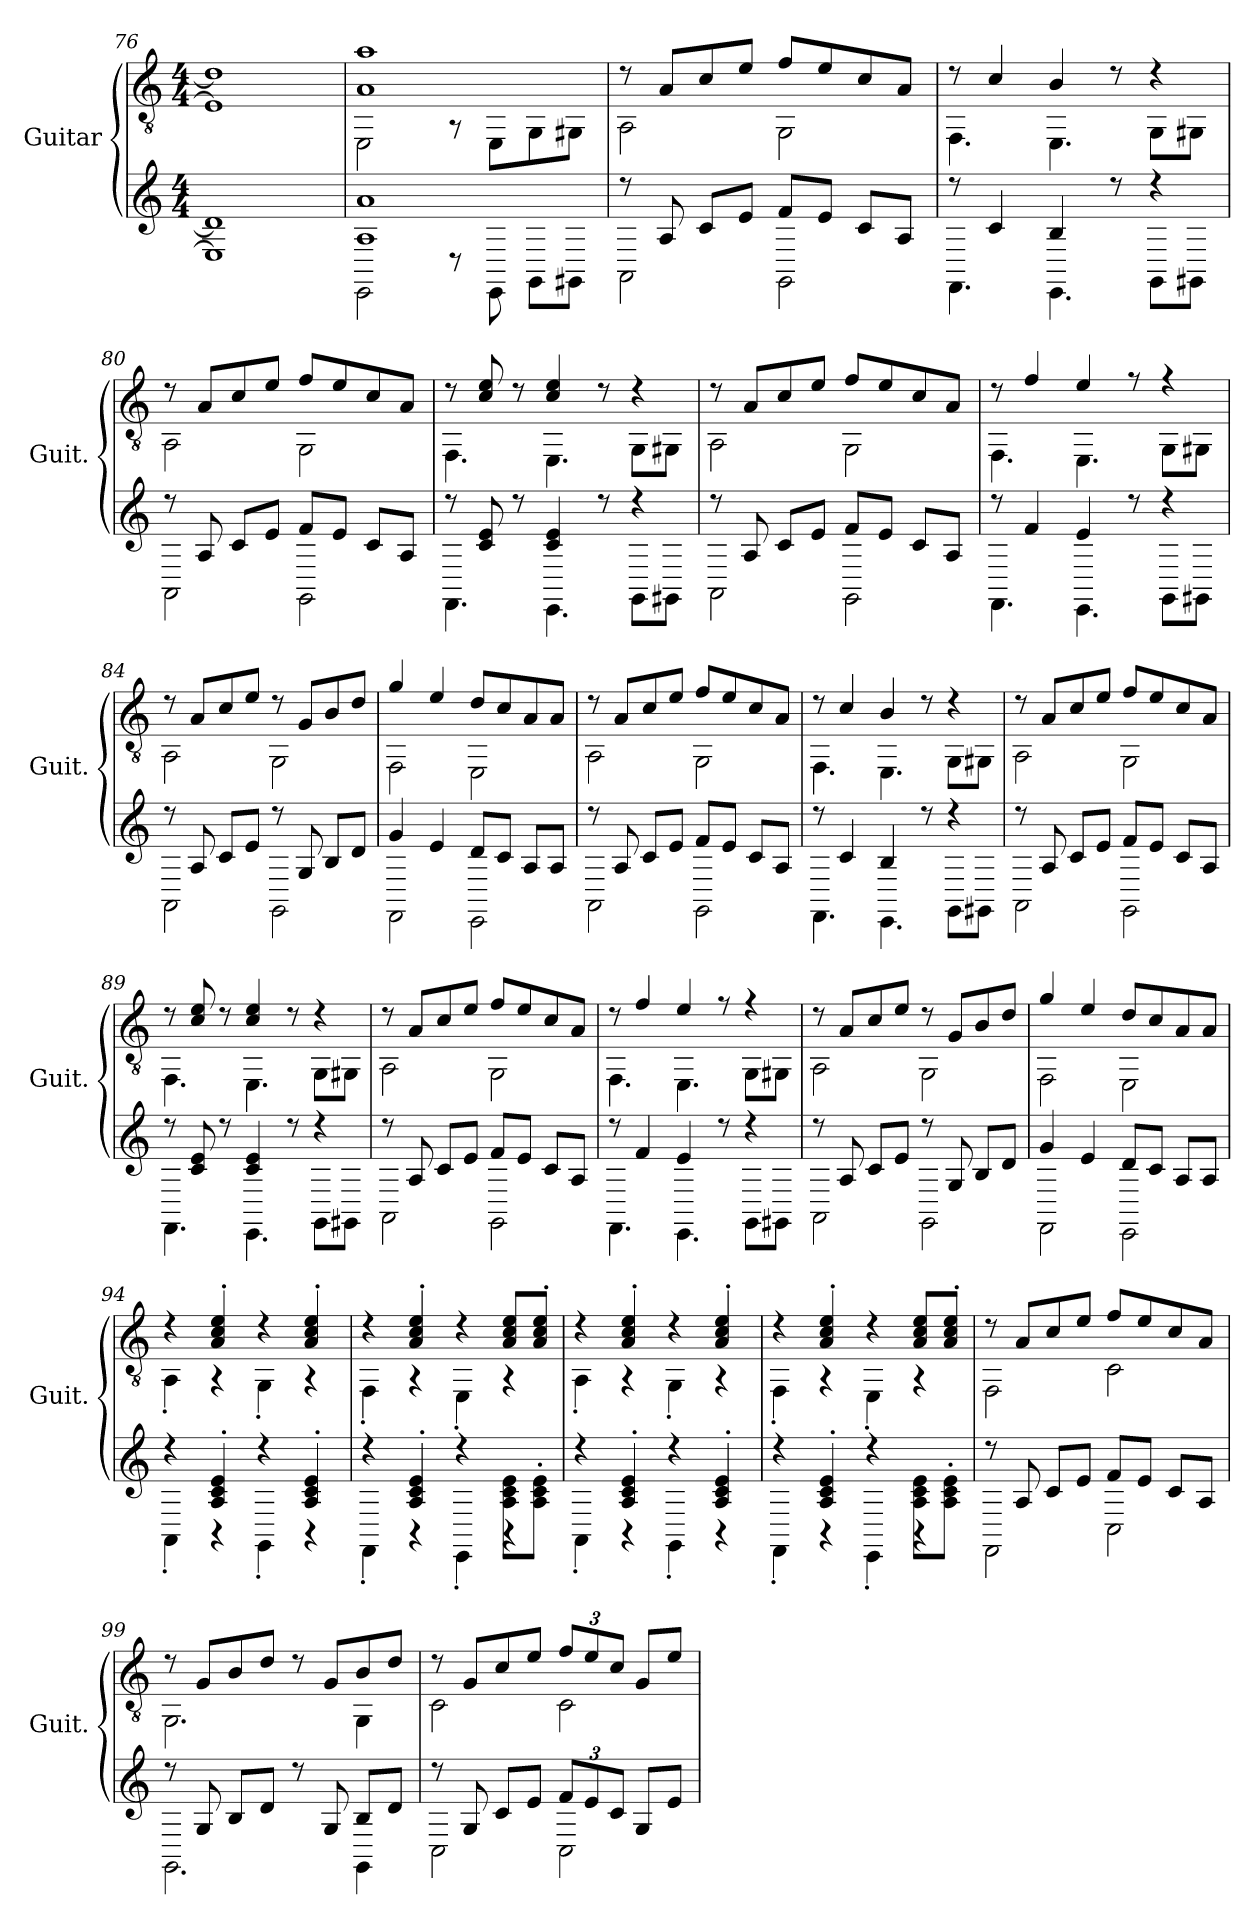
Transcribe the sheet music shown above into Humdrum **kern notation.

**kern	**kern
*part1	*part1
*staff2	*staff1
*I"Guitar	*
*I'Guit.	*
*	*clefGv2
*k[]	*k[]
*M4/4	*M4/4
=76	=76
*^	*^
1d]	1E]	1d]	1E]
=77	=77	=77	=77
1A 1a	2EE	1A 1a	2EE\
.	8r	.	8r
.	8EE	.	8EE\L
.	8GGL	.	8GG\
.	8GG#J	.	8GG#X\J
!!LO:LB:g=z	!!
=78	=78	=78	=78
8r	2AA	8r	2AA\
8A	.	8A/L	.
8cL	.	8c/	.
8eJ	.	8e/J	.
8fL	2GG	8f/L	2GG\
8eJ	.	8e/	.
8cL	.	8c/	.
8AJ	.	8A/J	.
=79	=79	=79	=79
8r	4.FF	8r	4.FF\
4c	.	4c/	.
4B	4.EE	4B/	4.EE\
8r	.	8r	.
4r	8GGL	4r	8GG\L
.	8GG#XJ	.	8GG#X\J
=80	=80	=80	=80
8r	2AA	8r	2AA\
8A	.	8A/L	.
8cL	.	8c/	.
8eJ	.	8e/J	.
8fL	2GG	8f/L	2GG\
8eJ	.	8e/	.
8cL	.	8c/	.
8AJ	.	8A/J	.
=81	=81	=81	=81
8r	4.FF	8r	4.FF\
8c 8e	.	8c/ 8e/	.
8r	.	8r	.
4c 4e	4.EE	4c/ 4e/	4.EE\
8r	.	8r	.
4r	8GGL	4r	8GG\L
.	8GG#XJ	.	8GG#X\J
!!LO:LB:g=z	!!
=82	=82	=82	=82
8r	2AA	8r	2AA\
8A	.	8A/L	.
8cL	.	8c/	.
8eJ	.	8e/J	.
8fL	2GG	8f/L	2GG\
8eJ	.	8e/	.
8cL	.	8c/	.
8AJ	.	8A/J	.
=83	=83	=83	=83
8r	4.FF	8r	4.FF\
4f	.	4f/	.
4e	4.EE	4e/	4.EE\
8r	.	8r	.
4r	8GGL	4r	8GG\L
.	8GG#XJ	.	8GG#X\J
=84	=84	=84	=84
8r	2AA	8r	2AA\
8A	.	8A/L	.
8cL	.	8c/	.
8eJ	.	8e/J	.
8r	2GG	8r	2GG\
8G	.	8G/L	.
8BL	.	8B/	.
8dJ	.	8d/J	.
=85	=85	=85	=85
4g	2FF	4g/	2FF\
4e	.	4e/	.
8dL	2EE	8d/L	2EE\
8cJ	.	8c/	.
8AL	.	8A/	.
8AJ	.	8A/J	.
!!LO:PB:g=z	!!
=86	=86	=86	=86
8r	2AA	8r	2AA\
8A	.	8A/L	.
8cL	.	8c/	.
8eJ	.	8e/J	.
8fL	2GG	8f/L	2GG\
8eJ	.	8e/	.
8cL	.	8c/	.
8AJ	.	8A/J	.
=87	=87	=87	=87
8r	4.FF	8r	4.FF\
4c	.	4c/	.
4B	4.EE	4B/	4.EE\
8r	.	8r	.
4r	8GGL	4r	8GG\L
.	8GG#XJ	.	8GG#X\J
=88	=88	=88	=88
8r	2AA	8r	2AA\
8A	.	8A/L	.
8cL	.	8c/	.
8eJ	.	8e/J	.
8fL	2GG	8f/L	2GG\
8eJ	.	8e/	.
8cL	.	8c/	.
8AJ	.	8A/J	.
=89	=89	=89	=89
8r	4.FF	8r	4.FF\
8c 8e	.	8c/ 8e/	.
8r	.	8r	.
4c 4e	4.EE	4c/ 4e/	4.EE\
8r	.	8r	.
4r	8GGL	4r	8GG\L
.	8GG#XJ	.	8GG#X\J
!!LO:LB:g=z	!!
=90	=90	=90	=90
8r	2AA	8r	2AA\
8A	.	8A/L	.
8cL	.	8c/	.
8eJ	.	8e/J	.
8fL	2GG	8f/L	2GG\
8eJ	.	8e/	.
8cL	.	8c/	.
8AJ	.	8A/J	.
=91	=91	=91	=91
8r	4.FF	8r	4.FF\
4f	.	4f/	.
4e	4.EE	4e/	4.EE\
8r	.	8r	.
4r	8GGL	4r	8GG\L
.	8GG#XJ	.	8GG#X\J
=92	=92	=92	=92
8r	2AA	8r	2AA\
8A	.	8A/L	.
8cL	.	8c/	.
8eJ	.	8e/J	.
8r	2GG	8r	2GG\
8G	.	8G/L	.
8BL	.	8B/	.
8dJ	.	8d/J	.
=93	=93	=93	=93
4g	2FF	4g/	2FF\
4e	.	4e/	.
8dL	2EE	8d/L	2EE\
8cJ	.	8c/	.
8AL	.	8A/	.
8AJ	.	8A/J	.
!!LO:LB:g=z	!!
=94	=94	=94	=94
4r	4AA'	4r	4AA'\
4A' 4c' 4e'	4r	4A/' 4c/' 4e/'	4r
4r	4GG'	4r	4GG'\
4A' 4c' 4e'	4r	4A/' 4c/' 4e/'	4r
=95	=95	=95	=95
4r	4FF'	4r	4FF'\
4A' 4c' 4e'	4r	4A/' 4c/' 4e/'	4r
4r	4EE'	4r	4EE'\
8A\ 8c\ 8e\L	4r	8A/ 8c/ 8e/L	4r
8A'\ 8c'\ 8e'\J	.	8A/' 8c/' 8e/'J	.
=96	=96	=96	=96
4r	4AA'	4r	4AA'\
4A' 4c' 4e'	4r	4A/' 4c/' 4e/'	4r
4r	4GG'	4r	4GG'\
4A' 4c' 4e'	4r	4A/' 4c/' 4e/'	4r
=97	=97	=97	=97
4r	4FF'	4r	4FF'\
4A' 4c' 4e'	4r	4A/' 4c/' 4e/'	4r
4r	4EE'	4r	4EE'\
8A\ 8c\ 8e\L	4r	8A/ 8c/ 8e/L	4r
8A'\ 8c'\ 8e'\J	.	8A/' 8c/' 8e/'J	.
!!LO:LB:g=z	!!
=98	=98	=98	=98
8r	2FF	8r	2FF\
8A	.	8A/L	.
8cL	.	8c/	.
8eJ	.	8e/J	.
8fL	2C	8f/L	2C\
8eJ	.	8e/	.
8cL	.	8c/	.
8AJ	.	8A/J	.
=99	=99	=99	=99
8r	2.GG	8r	2.GG\
8G	.	8G/L	.
8BL	.	8B/	.
8dJ	.	8d/J	.
8r	.	8r	.
8G	.	8G/L	.
8BL	4GG	8B/	4GG\
8dJ	.	8d/J	.
=100	=100	=100	=100
8r	2C	8r	2C\
8G	.	8G/L	.
8cL	.	8c/	.
8eJ	.	8e/J	.
*Xbrackettup	*	*Xbrackettup	*
12fL	2C	12f/L	2C\
12e	.	12e/	.
12cJ	.	12c/J	.
8GL	.	8G/L	.
8eJ	.	8e/J	.
*v	*v	*	*
*	*v	*v
=	=
*-	*-
